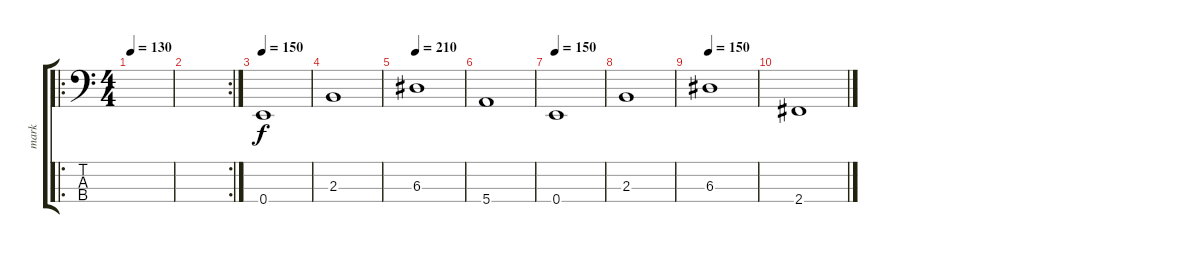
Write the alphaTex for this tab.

\track ("mark" "mark") {instrument slapbass1}
\staff {score tabs}
\tuning (G2 D2 A1 E1) {hide}
\ro
\ts (4 4)
\tempo 130
\clef f4
\ks c
|
\rc 2
|
\tempo 150
0.4.1 |
2.3.1 |
\tempo 150
\tempo 210
6.3.1 |
5.4.1 |
\tempo 150
0.4.1 |
2.3.1 |
\tempo 150
6.3.1 |
2.4.1
